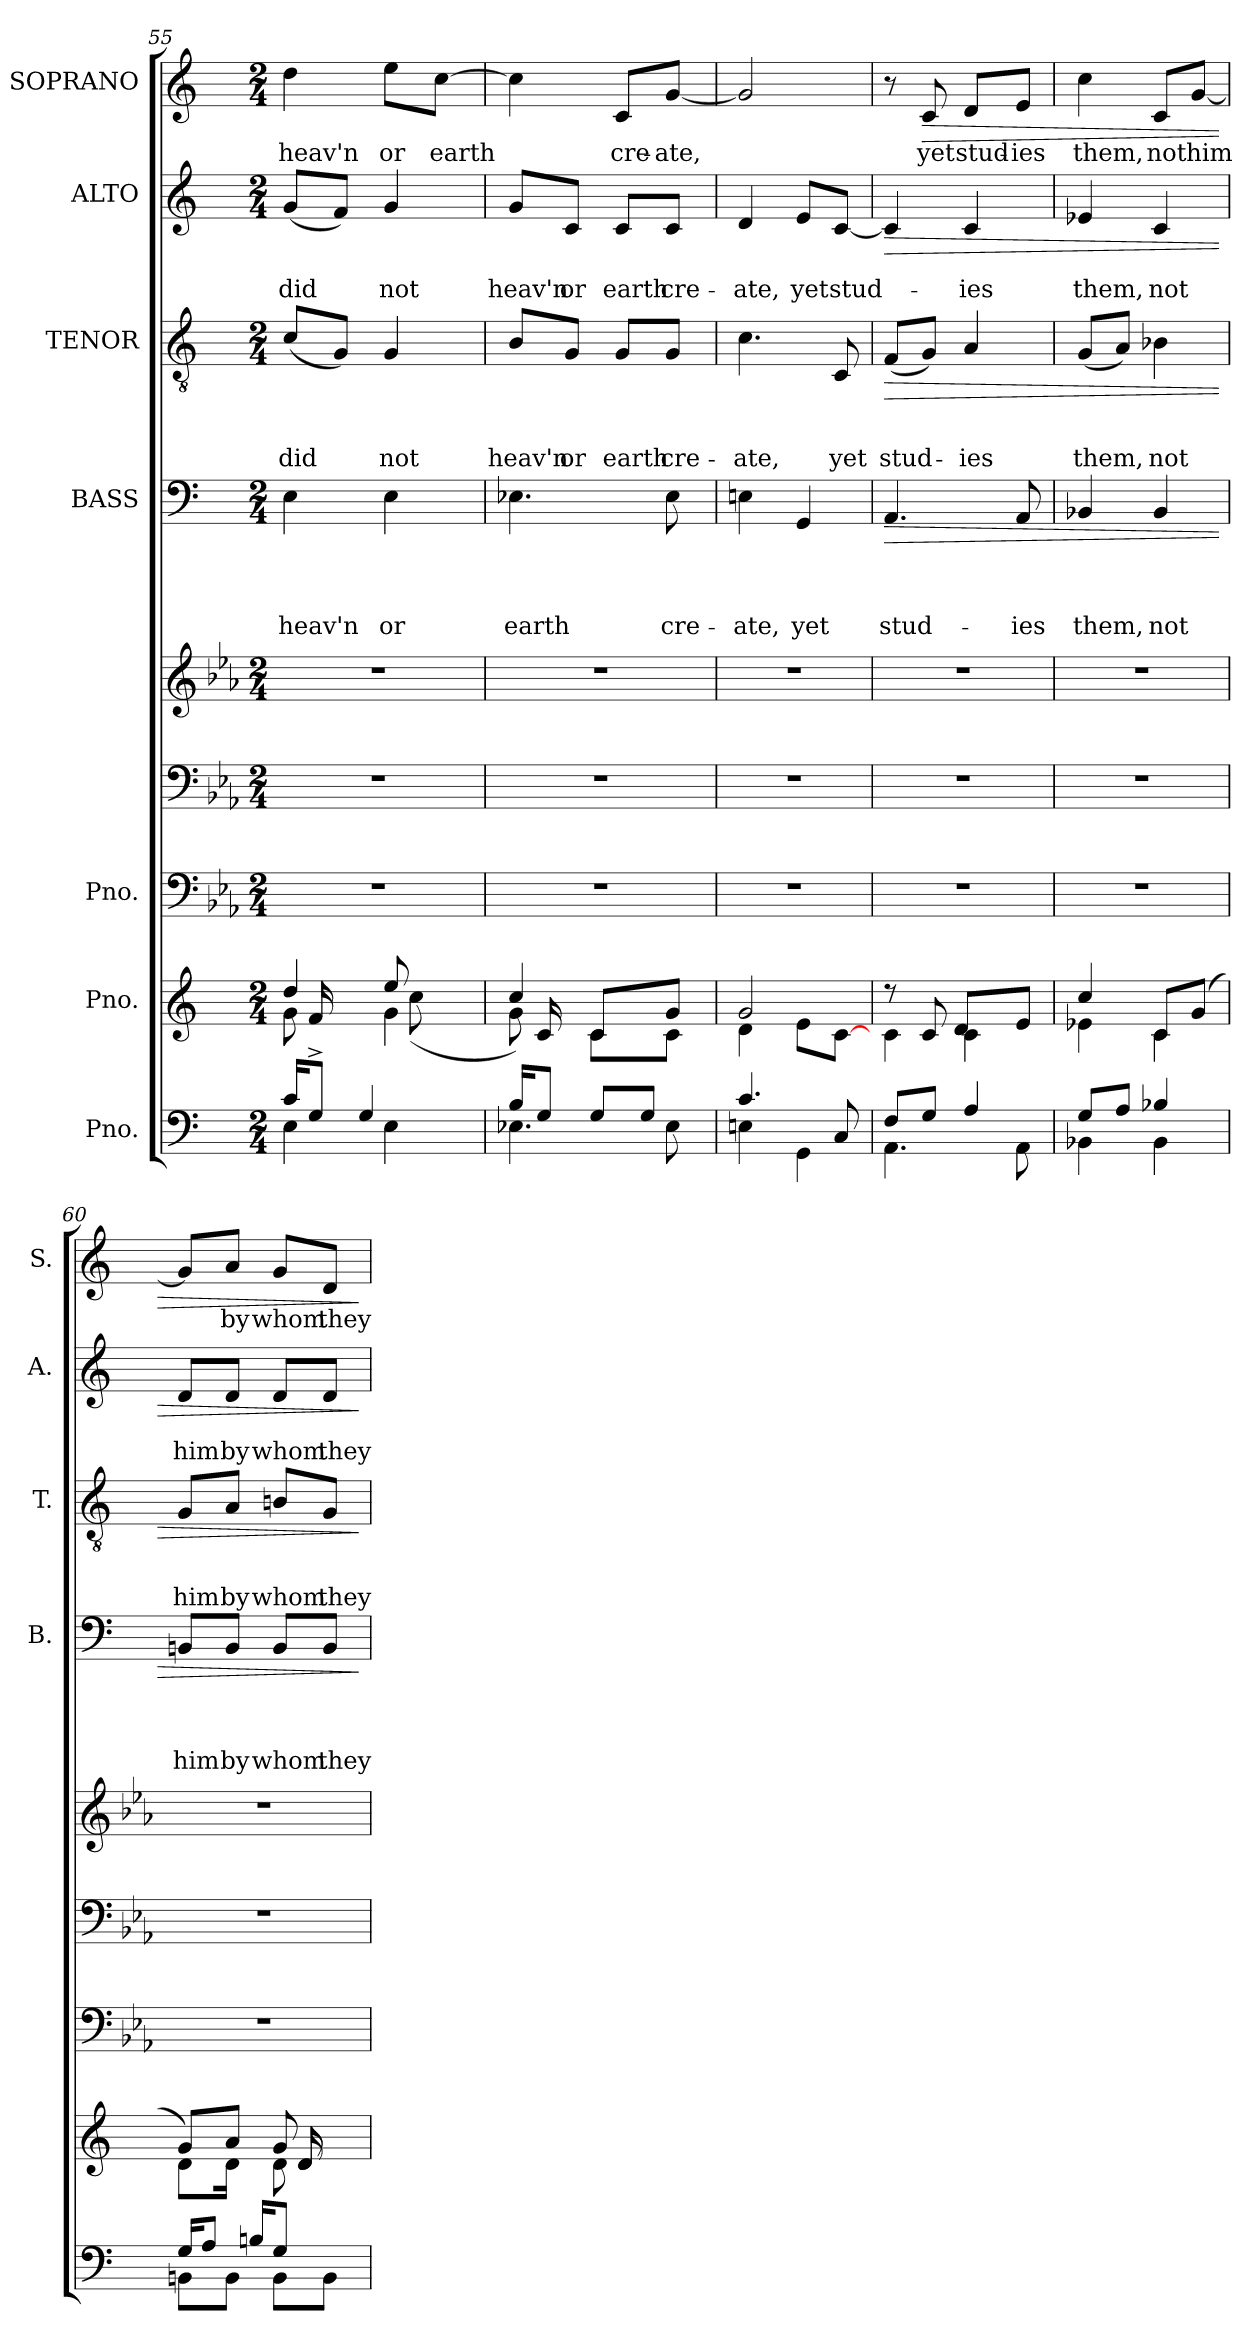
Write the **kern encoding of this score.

**kern	**kern	**kern	**kern	**kern	**kern	**text	**text	**text	**text	**dynam	**kern	**text	**text	**text	**dynam	**kern	**text	**text	**dynam	**kern	**text	**dynam
*part9	*part8	*part7	*part6	*part5	*part4	*part4	*part4	*part4	*part4	*part4	*part3	*part3	*part3	*part3	*part3	*part2	*part2	*part2	*part2	*part1	*part1	*part1
*staff9	*staff8	*staff7	*staff6	*staff5	*staff4	*staff4	*staff4	*staff4	*staff4	*staff4	*staff3	*staff3	*staff3	*staff3	*staff3	*staff2	*staff2	*staff2	*staff2	*staff1	*staff1	*staff1
*I"Pno.	*I"Pno.	*I"Pno.	*	*	*I"BASS	*	*	*	*	*	*I"TENOR	*	*	*	*	*I"ALTO	*	*	*	*I"SOPRANO	*	*
*	*	*	*	*	*I'B.	*	*	*	*	*	*I'T.	*	*	*	*	*I'A.	*	*	*	*I'S.	*	*
*clefF4	*clefG2	*clefF4	*clefF4	*clefG2	*clefF4	*	*	*	*	*	*clefGv2	*	*	*	*	*clefG2	*	*	*	*clefG2	*	*
*k[]	*k[]	*k[b-e-a-]	*k[b-e-a-]	*k[b-e-a-]	*k[]	*	*	*	*	*	*k[]	*	*	*	*	*k[]	*	*	*	*k[]	*	*
*C:	*C:	*E-:	*E-:	*E-:	*C:	*	*	*	*	*	*C:	*	*	*	*	*C:	*	*	*	*C:	*	*
*M2/4	*M2/4	*M2/4	*M2/4	*M2/4	*M2/4	*	*	*	*	*	*M2/4	*	*	*	*	*M2/4	*	*	*	*M2/4	*	*
=55	=55	=55	=55	=55	=55	=55	=55	=55	=55	=55	=55	=55	=55	=55	=55	=55	=55	=55	=55	=55	=55	=55
*^	*^	*	*	*	*	*	*	*	*	*	*	*	*	*	*	*	*	*	*	*	*	*
*	*	*	*^	*	*	*	*	*	*	*	*	*	*	*	*	*	*	*	*	*	*	*	*	*
*	*	*	*	*^	*	*	*	*	*	*	*	*	*	*	*	*	*	*	*	*	*	*	*	*	*
!	!	!	!	!	!	!	!	!	!	!	!	!	!LO:LY:b	!	!	!	!	!LO:LY:b	!	!	!	!LO:LY:b	!	!	!LO:LY:b	!
16c/KL	4E\	4dd/	8g\	16ryy	4ryy	2r	2r	2r	4E\	.	.	.	heav'n	.	(<8c/L	.	.	did	.	(<8g/L	.	did	.	4dd\	heav'n	.
8G^>/J	.	.	.	16f/	.	.	.	.	.	.	.	.	.	.	.	.	.	.	.	.	.	.	.	.	.	.
.	.	.	4.ryy	8ryy	.	.	.	.	.	.	.	.	.	.	8G/J)	.	.	.	.	8f/J)	.	.	.	.	.	.
4G/	.	.	.	.	.	.	.	.	.	.	.	.	.	.	.	.	.	.	.	.	.	.	.	.	.	.
!	!	!	!	!	!	!	!	!	!	!	!	!	!LO:LY:b	!	!	!	!	!LO:LY:b	!	!	!	!LO:LY:b	!	!	!LO:LY:b	!
.	4E\	4g\	.	8ee/	16ryy	.	.	.	4E\	.	.	.	or	.	4G/	.	.	not	.	4g/	.	not	.	8ee\L	or	.
.	.	.	.	.	(>8cc\	.	.	.	.	.	.	.	.	.	.	.	.	.	.	.	.	.	.	.	.	.
!	!	!	!	!	!	!	!	!	!	!	!	!	!	!	!	!	!	!	!	!	!	!	!	!	!LO:LY:b	!
.	.	.	.	8ryy	.	.	.	.	.	.	.	.	.	.	.	.	.	.	.	.	.	.	.	[>8cc\J	earth	.
16ryy	.	.	.	.	16ryy	.	.	.	.	.	.	.	.	.	.	.	.	.	.	.	.	.	.	.	.	.
=56	=56	=56	=56	=56	=56	=56	=56	=56	=56	=56	=56	=56	=56	=56	=56	=56	=56	=56	=56	=56	=56	=56	=56	=56	=56	=56
!	!	!	!	!	!	!	!	!	!	!	!	!	!LO:LY:b	!	!	!	!	!LO:LY:b	!	!	!	!LO:LY:b	!	!	!	!
16B/KL	4.E-X\	4cc/)	8g\	16ryy	8.ryy	2r	2r	2r	4.E-X\	.	.	.	earth	.	8B/L	.	.	heav'n	.	8g/L	.	heav'n	.	4cc\]	.	.
8G/J	.	.	.	16c/	.	.	.	.	.	.	.	.	.	.	.	.	.	.	.	.	.	.	.	.	.	.
!	!	!	!	!	!	!	!	!	!	!	!	!	!	!	!	!	!	!LO:LY:b	!	!	!	!LO:LY:b	!	!	!	!
.	.	.	4.ryy	16ryy	.	.	.	.	.	.	.	.	.	.	8G/J	.	.	or	.	8c/J	.	or	.	.	.	.
8G/L	.	.	.	8c/L	8c\L	.	.	.	.	.	.	.	.	.	.	.	.	.	.	.	.	.	.	.	.	.
!	!	!	!	!	!	!	!	!	!	!	!	!	!	!	!	!	!	!LO:LY:b	!	!	!	!LO:LY:b	!	!	!LO:LY:b	!
.	.	4ryy	.	.	.	.	.	.	.	.	.	.	.	.	8G/L	.	.	earth	.	8c/L	.	earth	.	8c/L	cre-	.
8G/J	.	.	.	16ryy	16ryy	.	.	.	.	.	.	.	.	.	.	.	.	.	.	.	.	.	.	.	.	.
!	!	!	!	!	!	!	!	!	!	!	!	!	!LO:LY:b	!	!	!	!	!LO:LY:b	!	!	!	!LO:LY:b	!	!	!LO:LY:b	!
.	8E-\	.	.	8g/J	8c\J	.	.	.	8E-\	.	.	.	cre-	.	8G/J	.	.	cre-	.	8c/J	.	cre-	.	[<8g/J	-ate,	.
16ryy	.	.	.	.	.	.	.	.	.	.	.	.	.	.	.	.	.	.	.	.	.	.	.	.	.	.
*	*	*	*	*v	*v	*	*	*	*	*	*	*	*	*	*	*	*	*	*	*	*	*	*	*	*	*
!!LO:LB:g=z
=57	=57	=57	=57	=57	=57	=57	=57	=57	=57	=57	=57	=57	=57	=57	=57	=57	=57	=57	=57	=57	=57	=57	=57	=57	=57
!	!	!	!	!	!	!	!	!	!	!	!	!LO:LY:b	!	!	!	!	!LO:LY:b	!	!	!	!LO:LY:b	!	!	!	!
4.c/	4En\	4ryy	2g/	4d\	2r	2r	2r	4En\	.	.	.	-ate,	.	4.c\	.	.	-ate,	.	4d/	.	-ate,	.	2g/]	.	.
!	!	!	!	!	!	!	!	!	!	!	!	!LO:LY:b	!	!	!	!	!	!	!	!	!LO:LY:b	!	!	!	!
.	4GG\	4ryy	.	8e\L	.	.	.	4GG/	.	.	.	yet	.	.	.	.	.	.	8e/L	.	yet	.	.	.	.
!	!	!	!	!	!	!	!	!	!	!	!	!	!	!	!	!	!LO:LY:b	!	!	!	!LO:LY:b	!	!	!	!
8C/	.	.	.	[<8c\J	.	.	.	.	.	.	.	.	.	8C/	.	.	yet	.	[<8c/J	.	stud-	.	.	.	.
=58	=58	=58	=58	=58	=58	=58	=58	=58	=58	=58	=58	=58	=58	=58	=58	=58	=58	=58	=58	=58	=58	=58	=58	=58	=58
!	!	!	!	!	!	!	!	!	!	!	!	!LO:LY:b	!LO:HP:b	!	!	!	!LO:LY:b	!LO:HP:b	!	!	!	!LO:HP:b	!	!	!
*	*	*	*v	*v	*	*	*	*	*	*	*	*	*	*	*	*	*	*	*	*	*	*	*	*	*
8F/L	4.AA\	4c\	8rdd	2r	2r	2r	4.AA/	.	.	.	stud-	>	(<8F/L	.	.	stud-	>	4c/]	.	.	>	8r	.	.
!	!	!	!	!	!	!	!	!	!	!	!	!	!	!	!	!	!	!	!	!	!	!	!LO:LY:b	!LO:HP:b
8G/J	.	.	8c/	.	.	.	.	.	.	.	.	.	8G/J)	.	.	.	.	.	.	.	.	8c/	yet	>
!	!	!	!	!	!	!	!	!	!	!	!	!	!	!	!	!LO:LY:b	!	!	!	!LO:LY:b	!	!	!LO:LY:b	!
4A/	.	4c\	8d/L	.	.	.	.	.	.	.	.	.	4A/	.	.	-ies	.	4c/	.	-ies	.	8d/L	stud-	.
!	!	!	!	!	!	!	!	!	!	!	!LO:LY:b	!	!	!	!	!	!	!	!	!	!	!	!LO:LY:b	!
.	8AA\	.	8e/J	.	.	.	8AA/	.	.	.	-ies	.	.	.	.	.	.	.	.	.	.	8e/J	-ies	.
=59	=59	=59	=59	=59	=59	=59	=59	=59	=59	=59	=59	=59	=59	=59	=59	=59	=59	=59	=59	=59	=59	=59	=59	=59
!	!	!	!	!	!	!	!	!	!	!	!LO:LY:b	!	!	!	!	!LO:LY:b	!	!	!	!LO:LY:b	!	!	!LO:LY:b	!
8G/L	4BB-X\	4cc/	4e-X\	2r	2r	2r	4BB-X/	.	.	.	them,	.	(<8G/L	.	.	them,	.	4e-X/	.	them,	.	4cc\	them,	.
8A/J	.	.	.	.	.	.	.	.	.	.	.	.	8A/J)	.	.	.	.	.	.	.	.	.	.	.
!	!	!	!	!	!	!	!	!	!	!	!LO:LY:b	!	!	!	!	!LO:LY:b	!	!	!	!LO:LY:b	!	!	!LO:LY:b	!
4B-X/	4BB-\	8c/L	4c\	.	.	.	4BB-/	.	.	.	not	.	4B-X\	.	.	not	.	4c/	.	not	.	8c/L	not	.
!	!	!	!	!	!	!	!	!	!	!	!	!	!	!	!	!	!	!	!	!	!	!	!LO:LY:b	!
.	.	(8g/J	.	.	.	.	.	.	.	.	.	.	.	.	.	.	.	.	.	.	.	[<8g/J	him	.
=60	=60	=60	=60	=60	=60	=60	=60	=60	=60	=60	=60	=60	=60	=60	=60	=60	=60	=60	=60	=60	=60	=60	=60	=60
*	*	*^	*^	*	*	*	*	*	*	*	*	*	*	*	*	*	*	*	*	*	*	*	*	*
!	!	!	!	!	!	!	!	!	!	!	!	!	!LO:LY:b	!	!	!	!	!LO:LY:b	!	!	!	!LO:LY:b	!	!	!	!
8BBn\L	16G/KL	8g/L)	8d\L	4ryy	4ryy	2r	2r	2r	8BBn/L	.	.	.	him	.	8G/L	.	.	him	.	8d/L	.	him	.	8g/L]	.	.
.	8A/J	.	.	.	.	.	.	.	.	.	.	.	.	.	.	.	.	.	.	.	.	.	.	.	.	.
!	!	!	!	!	!	!	!	!	!	!	!	!	!LO:LY:b	!	!	!	!	!LO:LY:b	!	!	!	!LO:LY:b	!	!	!LO:LY:b	!
8BB\J	.	8a/J	16d\Jk	.	.	.	.	.	8BB/J	.	.	.	by	.	8A/J	.	.	by	.	8d/J	.	by	.	8a/J	by	.
.	16Bn/KL	.	16ryy	.	.	.	.	.	.	.	.	.	.	.	.	.	.	.	.	.	.	.	.	.	.	.
!	!	!	!	!	!	!	!	!	!	!	!	!	!LO:LY:b	!	!	!	!	!LO:LY:b	!	!	!	!LO:LY:b	!	!	!LO:LY:b	!
8BB\L	8G/J	8d\	8g/	16ryy	16ryy	.	.	.	8BB/L	.	.	.	whom	.	8Bn/L	.	.	whom	.	8d/L	.	whom	.	8g/L	whom	.
.	.	.	.	8d/	16d/	.	.	.	.	.	.	.	.	.	.	.	.	.	.	.	.	.	.	.	.	.
!	!	!	!	!	!	!	!	!	!	!	!	!	!LO:LY:b	!	!	!	!	!LO:LY:b	!	!	!	!LO:LY:b	!	!	!LO:LY:b	!
8BB\J	8ryy	16ryy	16ryy	.	16ryy	.	.	.	8BB/J	.	.	.	they	.	8G/J	.	.	they	.	8d/J	.	they	.	8d/J	they	.
.	.	16ryy	16ryy	16ryy	16ryy	.	.	.	.	.	.	.	.	.	.	.	.	.	.	.	.	.	.	.	.	.
*v	*v	*	*	*	*	*	*	*	*	*	*	*	*	*	*	*	*	*	*	*	*	*	*	*	*	*
*	*v	*v	*v	*v	*	*	*	*	*	*	*	*	*	*	*	*	*	*	*	*	*	*	*	*	*
.	.	.	.	.	.	.	.	.	.	]	.	.	.	.	]	.	.	.	]	.	.	]
=	=	=	=	=	=	=	=	=	=	=	=	=	=	=	=	=	=	=	=	=	=	=
*-	*-	*-	*-	*-	*-	*-	*-	*-	*-	*-	*-	*-	*-	*-	*-	*-	*-	*-	*-	*-	*-	*-
